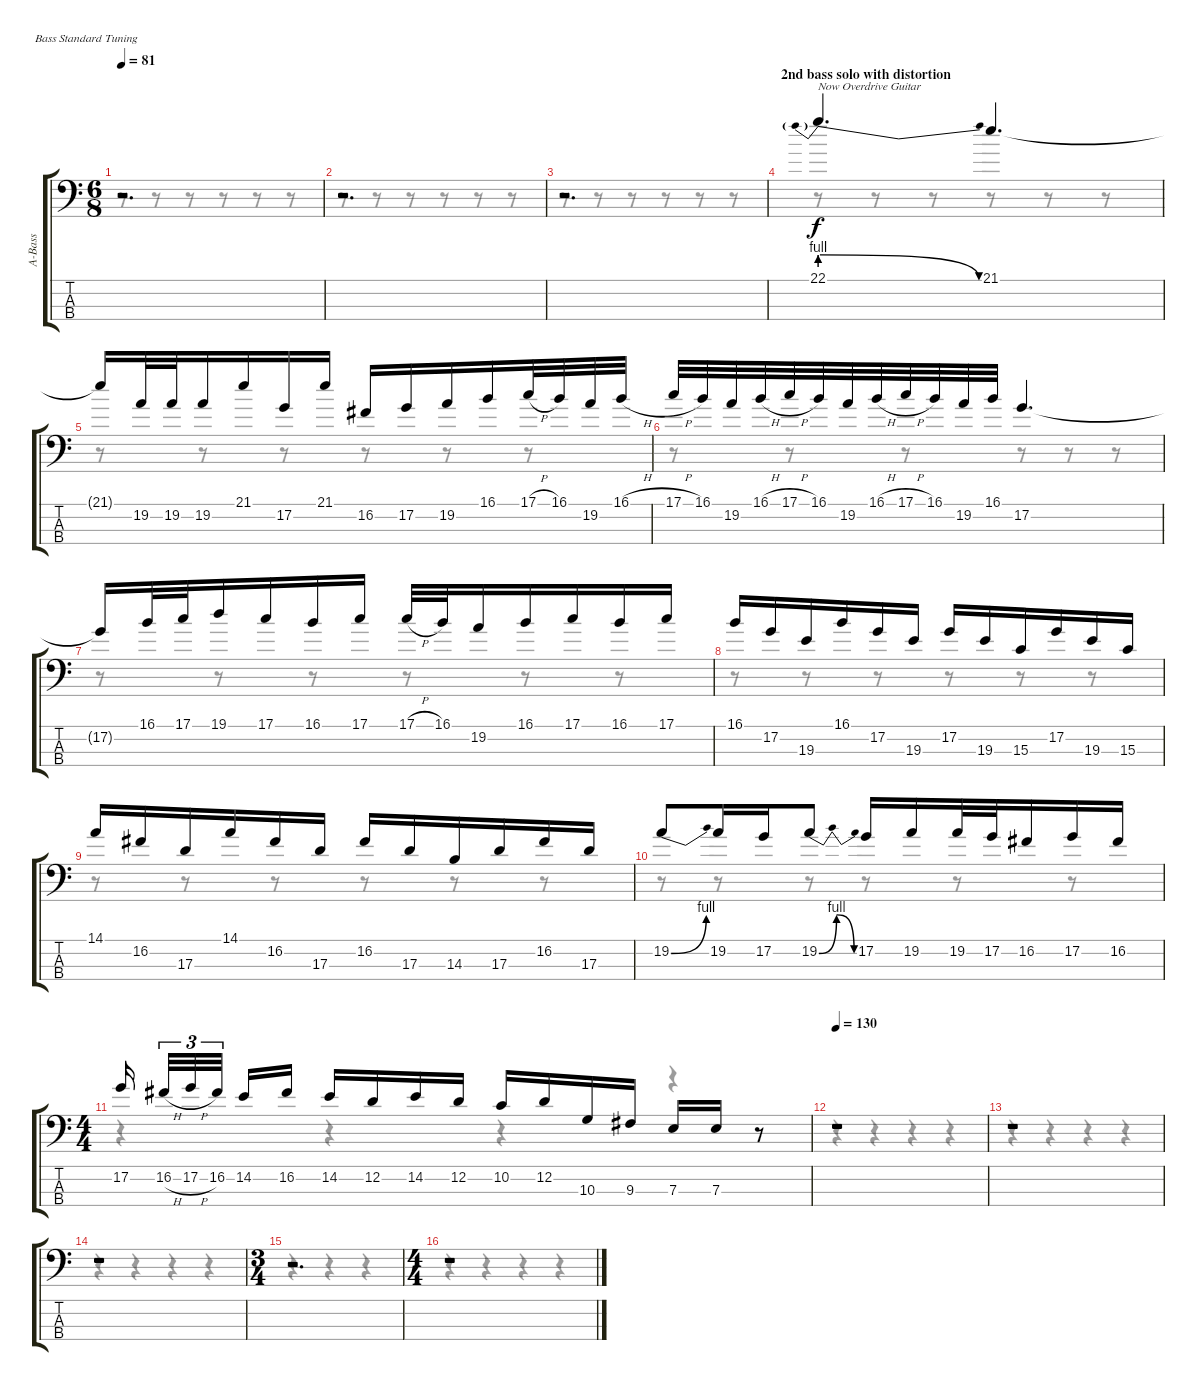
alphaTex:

\bracketExtendMode groupsimilarinstruments
\track ("Distorted Bass Effect" "A-Bass") {instrument distortionguitar}
\staff {score tabs}
\tuning (G2 D2 A1 E1)
\voice
\ts (6 8)
\tempo 81
\clef f4
\ks c
r.2{d dy f} |
r.2{d} |
r.2{d} |
\section ("" "2nd bass solo with distortion")
22.1{be (prebendrelease 0 4 60 0)}.4{d txt "Now Overdrive Guitar"} 21.1.4{d} |
21.1{t}.16 19.2.32 19.2.32 19.2.16 21.1.16 17.2.16 21.1.16 16.2{acc #}.16 17.2.16 19.2.16 16.1.16 17.1{h}.32 16.1.32 19.2.32 16.1{h}.32 |
17.1{h}.32 16.1.32 19.2.32 16.1{h}.32 17.1{h}.32 16.1.32 19.2.32 16.1{h}.32 17.1{h}.32 16.1.32 19.2.32 16.1.32 17.2.4{d} |
17.2{t}.16 16.1.32 17.1.32 19.1.16 17.1.16 16.1.16 17.1.16 17.1{h}.32 16.1.32 19.2.16 16.1.16 17.1.16 16.1.16 17.1.16 |
16.1.16 17.2.16 19.3.16 16.1.16 17.2.16 19.3.16 17.2.16 19.3.16 15.3.16 17.2.16 19.3.16 15.3.16 |
14.1.16 16.2{acc #}.16 17.3.16 14.1.16 16.2{acc #}.16 17.3.16 16.2{acc #}.16 17.3.16 14.3.16 17.3.16 16.2{acc #}.16 17.3.16 |
19.2{be (bend 0 0 60 4)}.8 19.2.16 17.2.16 19.2{be (bendrelease 0 0 30 4 30 4 60 0)}.8 17.2.16 19.2.16 19.2.32 17.2.32 16.2{acc #}.16 17.2.16 16.2{acc #}.16 |
\ts (4 4)
\beaming (8 2 2 2 2)
17.2.16 16.2{h acc #}.32{tu (3 2)} 17.2{h}.32{tu (3 2)} 16.2{acc #}.32{tu (3 2)} 14.2.16 16.2{acc #}.16 14.2.16 12.2.16 14.2.16 12.2.16 10.2.16 12.2.16 10.3.16 9.3{acc #}.16 7.3.16 7.3.16 r.8 |
\tempo 130
r.1 |
r.1 |
r.1 |
\ts (3 4)
\beaming (8 3 1 1 1)
r.2{d} |
\ts (4 4)
\beaming (8 2 2 2 2)
r.1
\voice
\clef f4
\ottava regular
\simile none
\ks c
r.8{dy mf} r.8 r.8 r.8 r.8 r.8 |
r.8 r.8 r.8 r.8 r.8 r.8 |
r.8 r.8 r.8 r.8 r.8 r.8 |
r.8 r.8 r.8 r.8 r.8 r.8 |
r.8 r.8 r.8 r.8 r.8 r.8 |
r.8 r.8 r.8 r.8 r.8 r.8 |
r.8 r.8 r.8 r.8 r.8 r.8 |
r.8 r.8 r.8 r.8 r.8 r.8 |
r.8 r.8 r.8 r.8 r.8 r.8 |
r.8 r.8 r.8 r.8 r.8 r.8 |
r.4 r.4 r.4 r.4 |
r.4 r.4 r.4 r.4 |
r.4 r.4 r.4 r.4 |
r.4 r.4 r.4 r.4 |
r.4 r.4 r.4 |
r.4 r.4 r.4 r.4
